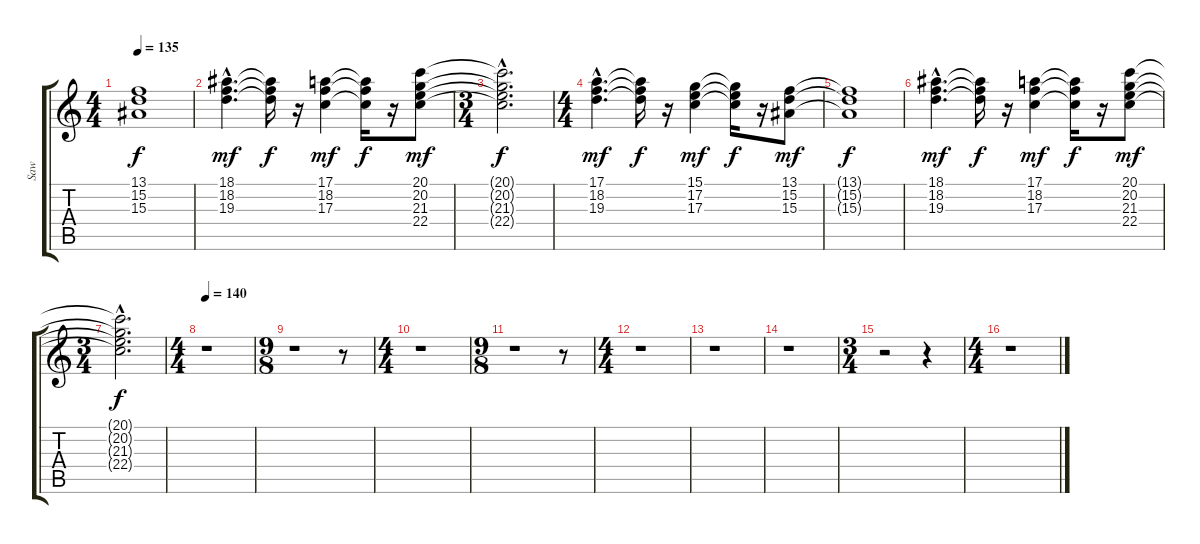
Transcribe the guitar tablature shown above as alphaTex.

\track ("Saw" "Saw") {instrument lead2sawtooth}
\staff {score tabs}
\tuning (E4 B3 G3 D3 A2 E2) {hide}
\ts (4 4)
\tempo 135
\clef g2
\ks c
(13.1{t} 15.2{t} 15.3{t}).1{dy f} |
(18.1{hac} 18.2{hac} 19.3{hac}).4{d dy mf} (18.1{t} 18.2{t} 19.3{t}).16{dy f} r.16 (17.1 18.2 17.3).4{dy mf} (17.1{t} 18.2{t} 17.3{t}).16{dy f} r.16 (20.1 20.2 21.3 22.4).8{dy mf} |
\ts (3 4)
(20.1{hac t} 20.2{hac t} 21.3{hac t} 22.4{hac t}).2{d dy f} |
\ts (4 4)
(17.1{hac} 18.2{hac} 19.3{hac}).4{d dy mf} (17.1{t} 18.2{t} 19.3{t}).16{dy f} r.16 (15.1 17.2 17.3).4{dy mf} (15.1{t} 17.2{t} 17.3{t}).16{dy f} r.16 (13.1 15.2 15.3).8{dy mf} |
(13.1{t} 15.2{t} 15.3{t}).1{dy f} |
(18.1{hac} 18.2{hac} 19.3{hac}).4{d dy mf} (18.1{t} 18.2{t} 19.3{t}).16{dy f} r.16 (17.1 18.2 17.3).4{dy mf} (17.1{t} 18.2{t} 17.3{t}).16{dy f} r.16 (20.1 20.2 21.3 22.4).8{dy mf} |
\ts (3 4)
(20.1{hac t} 20.2{hac t} 21.3{hac t} 22.4{hac t}).2{d dy f} |
\ts (4 4)
\tempo 140
r.1 |
\ts (9 8)
r.1 r.8 |
\ts (4 4)
r.1 |
\ts (9 8)
r.1 r.8 |
\ts (4 4)
r.1 |
r.1 |
r.1 |
\ts (3 4)
r.2 r.4 |
\ts (4 4)
r.1
